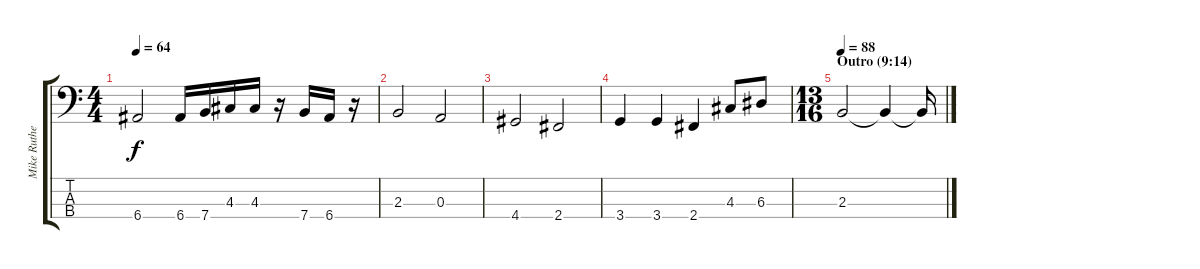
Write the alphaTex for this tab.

\track ("Mike Rutherford (bass)" "Mike Ruthe") {instrument electricbassfinger}
\staff {score tabs}
\tuning (G2 D2 A1 E1) {hide}
\ts (4 4)
\tempo 64
\clef f4
\ks c
6.4.2{dy f} 6.4.16 7.4.16 4.3.16 4.3.16 r.16 7.4.16 6.4.16 r.16 |
2.3.2 0.3.2 |
4.4.2 2.4.2 |
3.4.4 3.4.4 2.4.4 4.3.8 6.3.8 |
\ts (13 16)
\section ("" "Outro (9:14)")
\tempo 88
2.3.2 2.3{t}.4 2.3{t}.16
